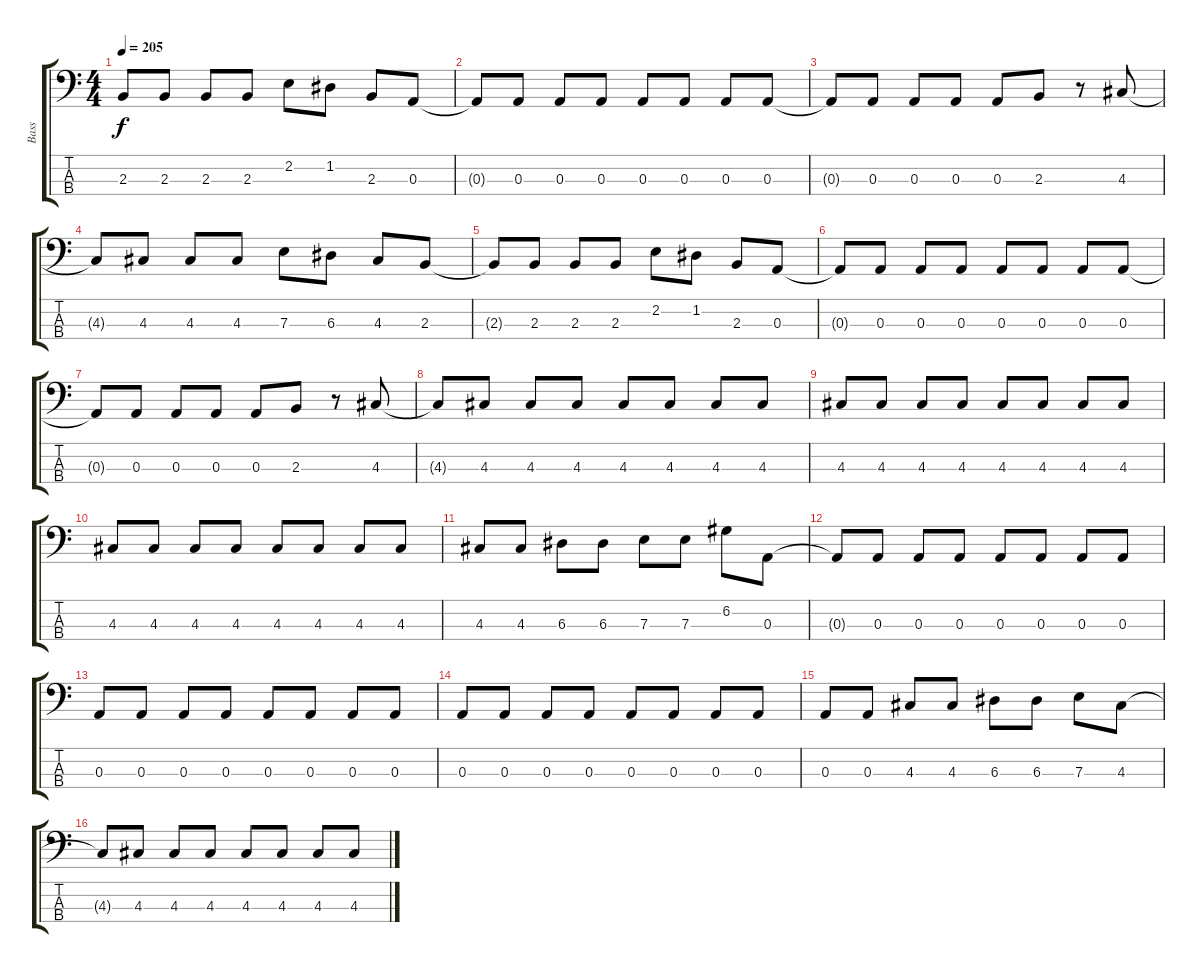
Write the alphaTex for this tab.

\track ("Bass" "Bass") {instrument electricbasspick}
\staff {score tabs}
\tuning (G2 D2 A1 E1) {hide}
\ts (4 4)
\tempo 205
\clef f4
\ks c
2.3{t}.8{dy f} 2.3.8 2.3.8 2.3.8 2.2.8 1.2.8 2.3.8 0.3.8 |
0.3{t}.8 0.3.8 0.3.8 0.3.8 0.3.8 0.3.8 0.3.8 0.3.8 |
0.3{t}.8 0.3.8 0.3.8 0.3.8 0.3.8 2.3.8 r.8 4.3.8 |
4.3{t}.8 4.3.8 4.3.8 4.3.8 7.3.8 6.3.8 4.3.8 2.3.8 |
2.3{t}.8 2.3.8 2.3.8 2.3.8 2.2.8 1.2.8 2.3.8 0.3.8 |
0.3{t}.8 0.3.8 0.3.8 0.3.8 0.3.8 0.3.8 0.3.8 0.3.8 |
0.3{t}.8 0.3.8 0.3.8 0.3.8 0.3.8 2.3.8 r.8 4.3.8 |
4.3{t}.8 4.3.8 4.3.8 4.3.8 4.3.8 4.3.8 4.3.8 4.3.8 |
4.3.8 4.3.8 4.3.8 4.3.8 4.3.8 4.3.8 4.3.8 4.3.8 |
4.3.8 4.3.8 4.3.8 4.3.8 4.3.8 4.3.8 4.3.8 4.3.8 |
4.3.8 4.3.8 6.3.8 6.3.8 7.3.8 7.3.8 6.2.8 0.3.8 |
0.3{t}.8 0.3.8 0.3.8 0.3.8 0.3.8 0.3.8 0.3.8 0.3.8 |
0.3.8 0.3.8 0.3.8 0.3.8 0.3.8 0.3.8 0.3.8 0.3.8 |
0.3.8 0.3.8 0.3.8 0.3.8 0.3.8 0.3.8 0.3.8 0.3.8 |
0.3.8 0.3.8 4.3.8 4.3.8 6.3.8 6.3.8 7.3.8 4.3.8 |
4.3{t}.8 4.3.8 4.3.8 4.3.8 4.3.8 4.3.8 4.3.8 4.3.8
